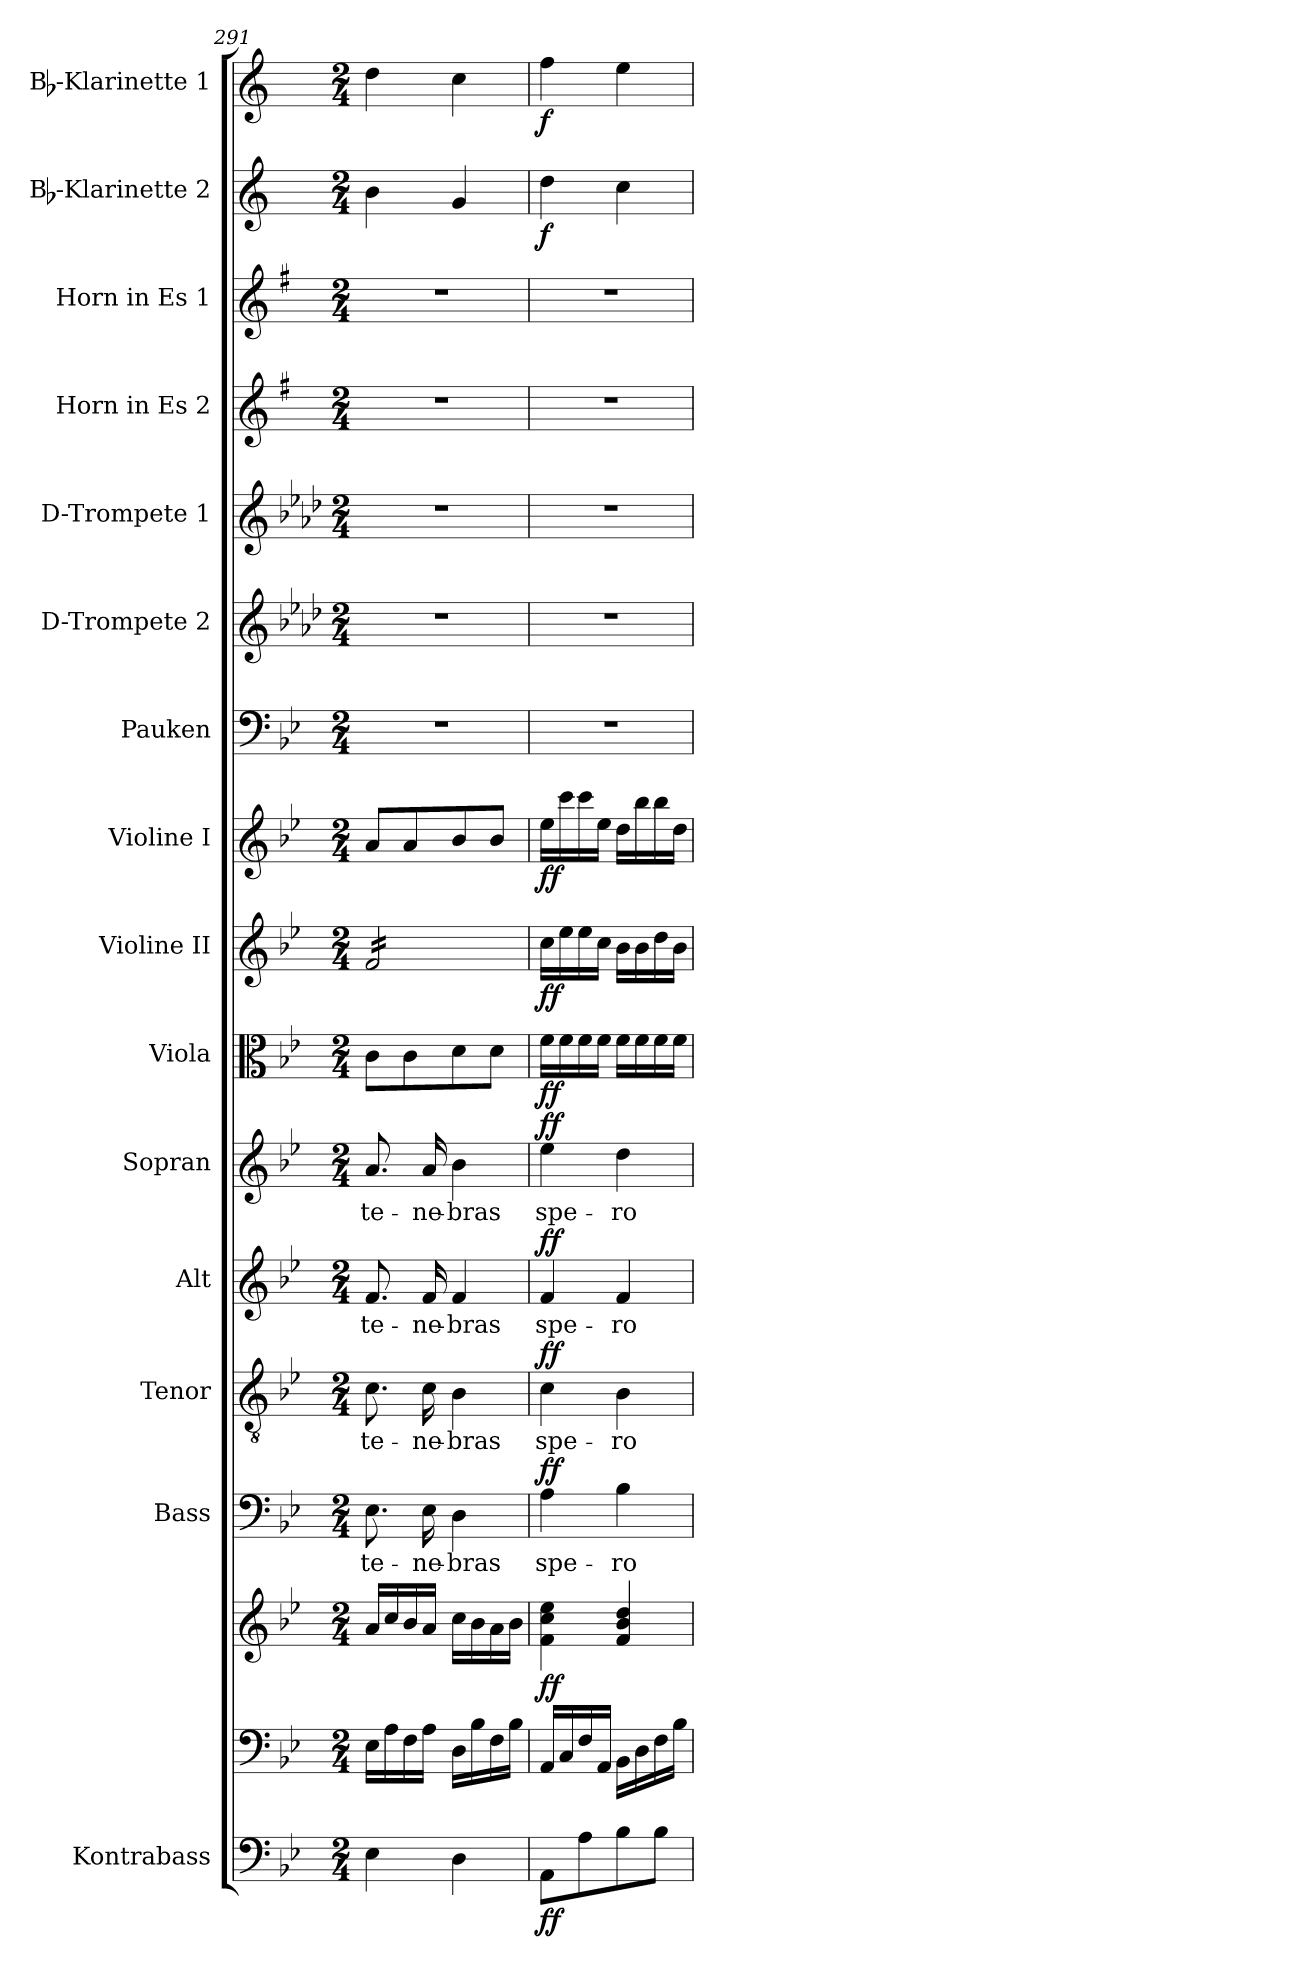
**kern	**dynam	**kern	**kern	**dynam	**kern	**text	**dynam	**kern	**text	**dynam	**kern	**text	**dynam	**kern	**text	**dynam	**kern	**dynam	**kern	**dynam	**kern	**dynam	**kern	**kern	**kern	**kern	**kern	**kern	**dynam	**kern	**dynam
*part16	*part16	*part15	*part15	*part15	*part14	*part14	*part14	*part13	*part13	*part13	*part12	*part12	*part12	*part11	*part11	*part11	*part10	*part10	*part9	*part9	*part8	*part8	*part7	*part6	*part5	*part4	*part3	*part2	*part2	*part1	*part1
*staff17	*staff17	*staff16	*staff15	*staff15/16	*staff14	*staff14	*staff14	*staff13	*staff13	*staff13	*staff12	*staff12	*staff12	*staff11	*staff11	*staff11	*staff10	*staff10	*staff9	*staff9	*staff8	*staff8	*staff7	*staff6	*staff5	*staff4	*staff3	*staff2	*staff2	*staff1	*staff1
*I"Kontrabass	*	*	*	*	*I"Bass	*	*	*I"Tenor	*	*	*I"Alt	*	*	*I"Sopran	*	*	*I"Viola	*	*I"Violine II	*	*I"Violine I	*	*I"Pauken	*I"D-Trompete 2	*I"D-Trompete 1	*I"Horn in Es 2	*I"Horn in Es 1	*I"Bb-Klarinette 2	*	*I"Bb-Klarinette 1	*
*I'Kb.	*	*	*	*	*I'B.	*	*	*I'T.	*	*	*I'A.	*	*	*I'S.	*	*	*I'Vla.	*	*I'Vl. II	*	*I'Vl. I	*	*I'Pk.	*I'D Trp. 2	*I'D Trp. 1	*	*	*I'Bb Kl. 2	*	*I'Bb Kl. 1	*
*clefF4	*	*clefF4	*clefG2	*	*clefF4	*	*	*clefGv2	*	*	*clefG2	*	*	*clefG2	*	*	*clefC3	*	*clefG2	*	*clefG2	*	*clefF4	*clefG2	*clefG2	*clefG2	*clefG2	*clefG2	*	*clefG2	*
*ITrd7c12	*	*	*	*	*	*	*	*	*	*	*	*	*	*	*	*	*	*	*	*	*	*	*	*ITrd-1c-2	*ITrd-1c-2	*ITrd5c9	*ITrd5c9	*ITrd1c2	*	*ITrd1c2	*
*k[b-e-]	*	*k[b-e-]	*k[b-e-]	*	*k[b-e-]	*	*	*k[b-e-]	*	*	*k[b-e-]	*	*	*k[b-e-]	*	*	*k[b-e-]	*	*k[b-e-]	*	*k[b-e-]	*	*k[b-e-]	*k[b-e-]	*k[b-e-]	*k[b-e-]	*k[b-e-]	*k[b-e-]	*	*k[b-e-]	*
*B-:	*	*B-:	*B-:	*	*B-:	*	*	*B-:	*	*	*B-:	*	*	*B-:	*	*	*B-:	*	*B-:	*	*B-:	*	*B-:	*B-:	*B-:	*B-:	*B-:	*B-:	*	*B-:	*
*M2/4	*	*M2/4	*M2/4	*	*M2/4	*	*	*M2/4	*	*	*M2/4	*	*	*M2/4	*	*	*M2/4	*	*M2/4	*	*M2/4	*	*M2/4	*M2/4	*M2/4	*M2/4	*M2/4	*M2/4	*	*M2/4	*
=291	=291	=291	=291	=291	=291	=291	=291	=291	=291	=291	=291	=291	=291	=291	=291	=291	=291	=291	=291	=291	=291	=291	=291	=291	=291	=291	=291	=291	=291	=291	=291
!	!	!	!	!	!	!LO:LY:b	!	!	!LO:LY:b	!	!	!LO:LY:b	!	!	!LO:LY:b	!	!	!	!	!	!	!	!	!	!	!	!	!	!	!	!
*	*	*	*	*	*	*	*	*	*	*	*	*	*	*	*	*	*	*	*tremolo	*	*	*	*	*	*	*	*	*	*	*	*
4EE-\	.	16E-\LL	16a/LL	.	8.E-\	te-	.	8.c\	te-	.	8.f/	te-	.	8.a/	te-	.	8c\L	.	16f/LL	.	8a/L	.	2r	2r	2r	2r	2r	4a\	.	4cc\	.
.	.	16A\	16cc/	.	.	.	.	.	.	.	.	.	.	.	.	.	.	.	16f/	.	.	.	.	.	.	.	.	.	.	.	.
.	.	16F\	16b-/	.	.	.	.	.	.	.	.	.	.	.	.	.	8c\	.	16f/	.	8a/	.	.	.	.	.	.	.	.	.	.
!	!	!	!	!	!	!LO:LY:b	!	!	!LO:LY:b	!	!	!LO:LY:b	!	!	!LO:LY:b	!	!	!	!	!	!	!	!	!	!	!	!	!	!	!	!
.	.	16A\JJ	16a/JJ	.	16E-\	-ne-	.	16c\	-ne-	.	16f/	-ne-	.	16a/	-ne-	.	.	.	16f/	.	.	.	.	.	.	.	.	.	.	.	.
!	!	!	!	!	!	!LO:LY:b	!	!	!LO:LY:b	!	!	!LO:LY:b	!	!	!LO:LY:b	!	!	!	!	!	!	!	!	!	!	!	!	!	!	!	!
4DD\	.	16D\LL	16cc\LL	.	4D\	-bras	.	4B-\	-bras	.	4f/	-bras	.	4b-\	-bras	.	8d\	.	16f/	.	8b-/	.	.	.	.	.	.	4f/	.	4b-\	.
.	.	16B-\	16b-\	.	.	.	.	.	.	.	.	.	.	.	.	.	.	.	16f/	.	.	.	.	.	.	.	.	.	.	.	.
.	.	16F\	16a\	.	.	.	.	.	.	.	.	.	.	.	.	.	8d\J	.	16f/	.	8b-/J	.	.	.	.	.	.	.	.	.	.
.	.	16B-\JJ	16b-\JJ	.	.	.	.	.	.	.	.	.	.	.	.	.	.	.	16f/JJ	.	.	.	.	.	.	.	.	.	.	.	.
*	*	*	*	*	*	*	*	*	*	*	*	*	*	*	*	*	*	*	*Xtremolo	*	*	*	*	*	*	*	*	*	*	*	*
=292	=292	=292	=292	=292	=292	=292	=292	=292	=292	=292	=292	=292	=292	=292	=292	=292	=292	=292	=292	=292	=292	=292	=292	=292	=292	=292	=292	=292	=292	=292	=292
!	!LO:DY:b	!	!	!LO:DY:b	!	!LO:LY:b	!LO:DY:a	!	!LO:LY:b	!LO:DY:a	!	!LO:LY:b	!LO:DY:a	!	!LO:LY:b	!LO:DY:a	!	!LO:DY:b	!	!LO:DY:b	!	!LO:DY:b	!	!	!	!	!	!	!LO:DY:b	!	!LO:DY:b
8AAA\L	ff	16AA/LL	4f\ 4cc\ 4ee-\	ff	4A\	spe-	ff	4c\	spe-	ff	4f/	spe-	ff	4ee-\	spe-	ff	16f\LL	ff	16cc\LL	ff	16ee-\LL	ff	2r	2r	2r	2r	2r	4cc\	f	4ee-\	f
.	.	16C/	.	.	.	.	.	.	.	.	.	.	.	.	.	.	16f\	.	16ee-\	.	16ccc\	.	.	.	.	.	.	.	.	.	.
8AA\	.	16F/	.	.	.	.	.	.	.	.	.	.	.	.	.	.	16f\	.	16ee-\	.	16ccc\	.	.	.	.	.	.	.	.	.	.
.	.	16AA/JJ	.	.	.	.	.	.	.	.	.	.	.	.	.	.	16f\JJ	.	16cc\JJ	.	16ee-\JJ	.	.	.	.	.	.	.	.	.	.
!	!	!	!	!	!	!LO:LY:b	!	!	!LO:LY:b	!	!	!LO:LY:b	!	!	!LO:LY:b	!	!	!	!	!	!	!	!	!	!	!	!	!	!	!	!
8BB-\	.	16BB-\LL	4f/ 4b-/ 4dd/	.	4B-\	-ro	.	4B-\	-ro	.	4f/	-ro	.	4dd\	-ro	.	16f\LL	.	16b-\LL	.	16dd\LL	.	.	.	.	.	.	4b-\	.	4dd\	.
.	.	16D\	.	.	.	.	.	.	.	.	.	.	.	.	.	.	16f\	.	16b-\	.	16bb-\	.	.	.	.	.	.	.	.	.	.
8BB-\J	.	16F\	.	.	.	.	.	.	.	.	.	.	.	.	.	.	16f\	.	16dd\	.	16bb-\	.	.	.	.	.	.	.	.	.	.
.	.	16B-\JJ	.	.	.	.	.	.	.	.	.	.	.	.	.	.	16f\JJ	.	16b-\JJ	.	16dd\JJ	.	.	.	.	.	.	.	.	.	.
=	=	=	=	=	=	=	=	=	=	=	=	=	=	=	=	=	=	=	=	=	=	=	=	=	=	=	=	=	=	=	=
*-	*-	*-	*-	*-	*-	*-	*-	*-	*-	*-	*-	*-	*-	*-	*-	*-	*-	*-	*-	*-	*-	*-	*-	*-	*-	*-	*-	*-	*-	*-	*-
